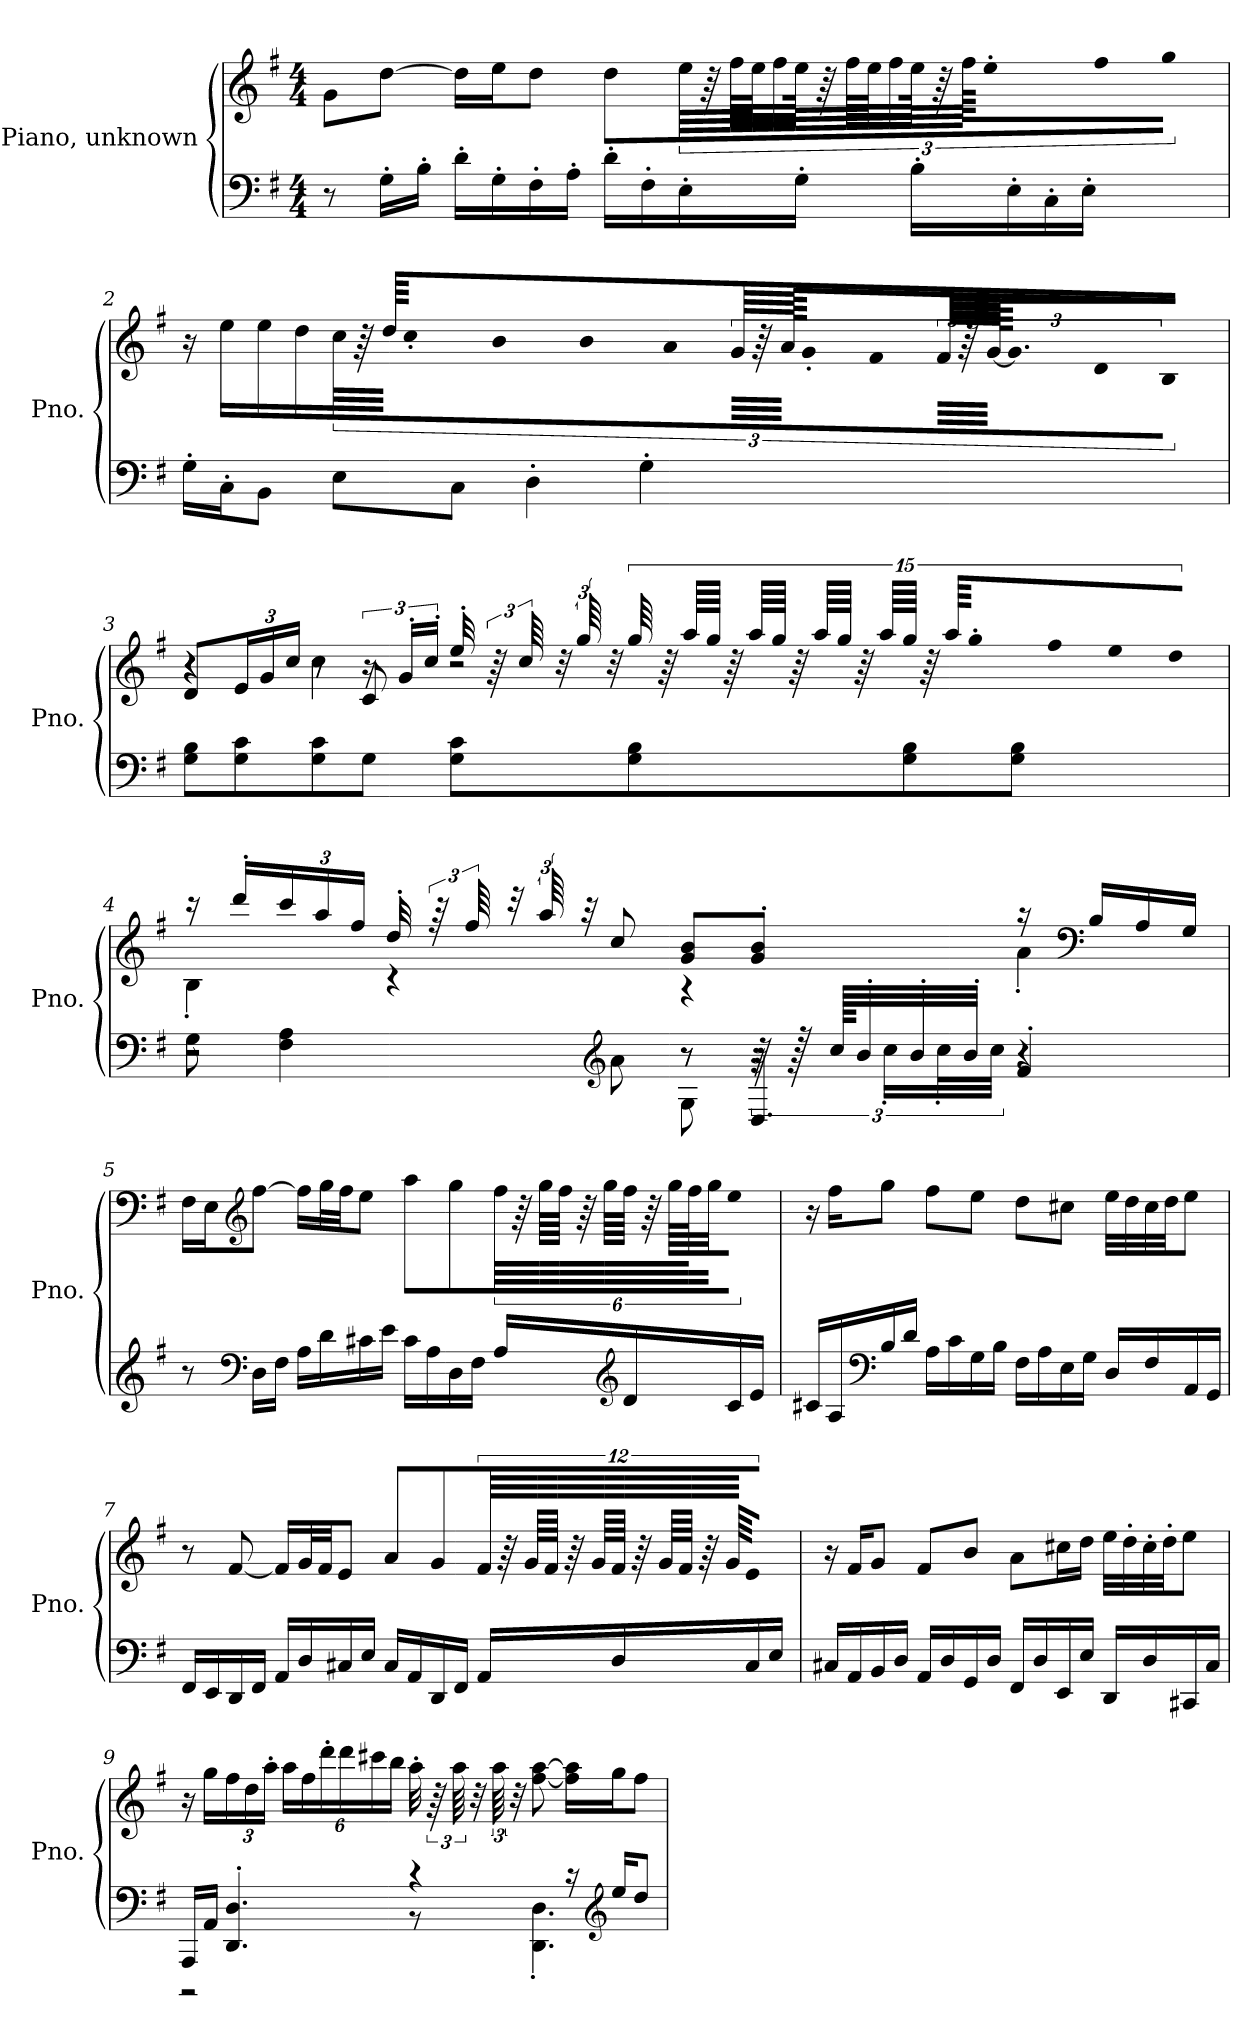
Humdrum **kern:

**kern	**kern
*part1	*part1
*staff2	*staff1
*I"Piano, unknown	*
*I'Pno.	*
*clefF4	*clefG2
*k[f#]	*k[f#]
*M4/4	*M4/4
*MM120	*MM120
=1	=1
8r	8g\L
16G'\LL	[8dd\J
16B'\JJ	.
16d'\LL	16dd\LL]
16G'\	16ee\J
16F#'\	8dd\J
16A'\JJ	.
16d'\LL	8dd\L
16F#'\	.
16E'\	96ee\Jkkk
.	96r
.	96ff#\LLLL
*	*Xbrackettup
.	96ee\J
.	48ff#\
*	*brackettup
16G'\JJ	96ee\JJJk
.	96r
.	96ff#\LLLL
*	*Xbrackettup
.	96ee\J
.	48ff#\
*	*brackettup
16B'\LL	96ee\JJJk
.	96r
.	96ff#\KLLL
.	32ee'\J
16E'\	16ff#\J
16C'\	8gg\J
16E'\JJ	.
!!LO:LB:g=z
=2	=2
16G'\LL	16r
16C'\J	16ee\LL
8BB\J	16ee\
.	16dd\
8E\L	96cc\JJkk
.	96r
.	96dd\KLLL
.	32cc'\J
.	16b\
8C\J	16b\
.	16a\
4D'\	96g\JJkk
.	96r
.	96a/KLLL
.	32g'/J
.	16f#/
.	96f#/JJkk
.	96r
.	[96g/KKLL
.	16.g/J]
4G'\	8d/
.	8B/J
!!LO:LB:g=z
=3	=3
*	*^
*	*	*^
8G\ 8B\L	8d/L	4r	4r
*	*Xbrackettup	*	*
8G\ 8c\	24e/L	.	.
.	24g/	.	.
.	24cc/JJ	.	.
8G\ 8c\	8r	4cc\	8r
*	*brackettup	*	*
8G\J	24r	.	8c/
.	24g'/LL	.	.
.	24cc'/JJ	.	.
8G\ 8c\L	32ee'/	2r	2r
.	96r	.	.
.	96cc/	.	.
.	32r	.	.
.	96gg/	.	.
.	32r	.	.
8G\ 8B\	96gg/	.	.
.	96r	.	.
.	96aa/LLLL	.	.
.	96gg/JJJJ	.	.
.	96r	.	.
.	96aa/LLLL	.	.
.	96gg/JJJJ	.	.
.	96r	.	.
.	96aa/LLLL	.	.
.	96gg/JJJJ	.	.
.	96r	.	.
.	96aa/LLLL	.	.
8G\ 8B\	96gg/JJJJ	.	.
.	96r	.	.
.	96aa/KLLL	.	.
.	32gg'/	.	.
.	32ff#/	.	.
.	32ee/JJ	.	.
8G\ 8B\J	8dd/J	.	.
*	*	*v	*v
!!LO:LB:g=z
=4	=4	=4
*^	*	*
*	*^	*	*
2r	8G\	2r	16r	4B'\
.	.	.	16ddd'/LL	.
*	*	*	*Xbrackettup	*
.	4F#\ 4A\	.	24ccc/	.
.	.	.	24aa/	.
.	.	.	24ff#/JJ	.
.	.	.	32dd'/	4r
*	*	*	*brackettup	*
.	.	.	96r	.
.	.	.	96ff#/	.
.	.	.	32r	.
.	.	.	96aa/	.
.	.	.	32r	.
*clefG2	*	*	*	*
.	8a\	.	8cc/	.
8r	8G\	8r	8g/ 8b/L	4r
64r	24r	4.D/	8g/' 8b/'J	.
128r	.	.	.	.
128cc/KKLLL	.	.	.	.
32b'/	.	.	.	.
.	24cc'\LL	.	.	.
32b'/	.	.	.	.
.	48cc'\L	.	.	.
32b'/JJJ	.	.	.	.
.	48cc\JJJ	.	.	.
4f#'/	4r	.	16r	4a'\
*	*	*	*clefF4	*
.	.	.	16B/LL	.
.	.	.	16A/	.
.	.	.	16G/JJ	.
*v	*v	*v	*	*
*	*v	*v
!!LO:LB:g=z
=5	=5
8r	16F#\LL
.	16E\J
*clefF4	*clefG2
16D\LL	[8ff#\J
16F#\JJ	.
16A\LL	16ff#\LL]
16d\	32gg\L
.	32ff#\JJ
16c#X\	8ee\J
16e\JJ	.
16c#\LL	8aa\L
16A\	.
16D\	8gg\
16F#\JJ	.
16A/LL	96ff#\Jkkk
.	96r
.	96gg\LLLL
.	96ff#\JJJJ
.	96r
.	96gg\LLLL
*clefG2	*
16d/	96ff#\JJJJ
.	96r
.	96gg\LLLL
*	*Xbrackettup
.	96ff#\J
.	48gg\JJ
16c#/	8ee\J
16e/JJ	.
!!LO:LB:g=z
=6	=6
16c#X/LL	16r
16A/	16ff#\KL
*clefF4	*
16B/	8gg\J
16d/JJ	.
16A\LL	8ff#\L
16c#\	.
16G\	8ee\J
16B\JJ	.
16F#\LL	8dd\L
16A\	.
16E\	8cc#X\J
16G\JJ	.
16D/LL	32ee\LLL
.	32dd\
16F#/	32cc#\
.	32dd\JJ
16AA/	8ee\J
16GG/JJ	.
!!LO:PB:g=z
=7	=7
16FF#/LL	8r
16EE/	.
16DD/	[8f#/
16FF#/JJ	.
16AA/LL	16f#/LL]
16D/	32g/L
.	32f#/JJ
16C#X/	8e/J
16E/JJ	.
16C#/LL	8a/L
16AA/	.
16DD/	8g/
16FF#/JJ	.
*	*brackettup
16AA/LL	96f#/Jkkk
.	96r
.	96g/LLLL
.	96f#/JJJJ
.	96r
.	96g/LLLL
16D/	96f#/JJJJ
.	96r
.	96g/LLLL
.	96f#/JJJJ
.	96r
.	96g/KKKL
16C#/	8e/J
16E/JJ	.
=8	=8
16C#X/LL	16r
16AA/	16f#/KL
16BB/	8g/J
16D/JJ	.
16AA/LL	8f#/L
16D/	.
16GG/	8b/J
16D/JJ	.
16FF#/LL	8a\L
16D/	.
16EE/	16cc#X\L
16E/JJ	16dd\JJ
16DD/LL	32ee\LLL
.	32dd'\
16D/	32cc#'\
.	32dd'\JJ
16CC#X/	8ee\J
16C#/JJ	.
!!LO:LB:g=z
=9	=9
*^	*
16AAA/LL	2r	16r
16AA/JJ	.	16gg\LL
*	*	*Xbrackettup
4.DD/' 4.D/'	.	24ff#\
.	.	24dd\
.	.	24aa'\JJ
.	.	24aa\LL
.	.	24ff#\
.	.	24ddd'\
.	.	24ddd\
.	.	24ccc#X\
.	.	24bb\JJ
4r	8r	32aa'\
*	*	*brackettup
.	.	96r
.	.	96aa\
.	.	32r
.	.	96aa\
.	.	32r
.	4.DD\' 4.D\'	[8ff#\ [8aa\
16r	.	16ff#\] 16aa\]LL
*clefG2	*	*
16ee/KL	.	16gg\J
8dd/J	.	8ff#\J
*v	*v	*
=	=
*-	*-
